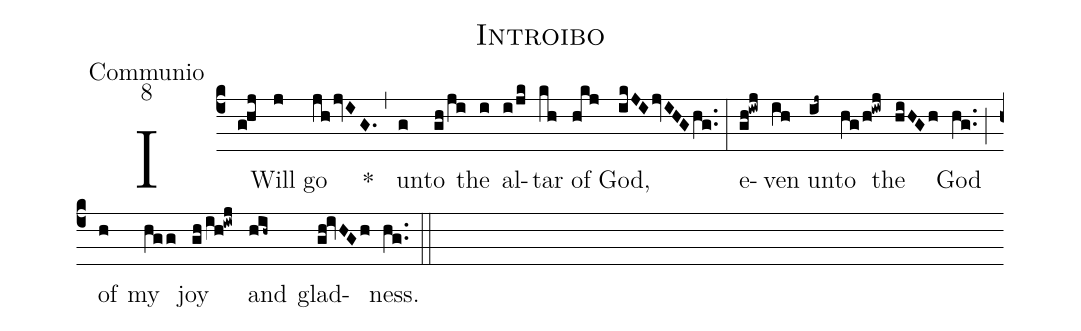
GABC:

name:Introibo;
office-part:Communio;
mode:8;
%%
(c4) I(g!hj) Will(j) go(jh/jvIG.) *(,) un(g)to(gh/ji) the(i) al(i/jk)tar(kh) of(hkj) God,(ikJI/jvIHGhg..) (:) e(gh!iwj)ven(ih) un(ij~)to(hg/h!iwj) the(hiHGh) God(hg..) (;) of(h) my(hgg) joy(gh/ih!iwj) and(hih~) glad(gh!ivHGh)ness.(hg..) (::)
